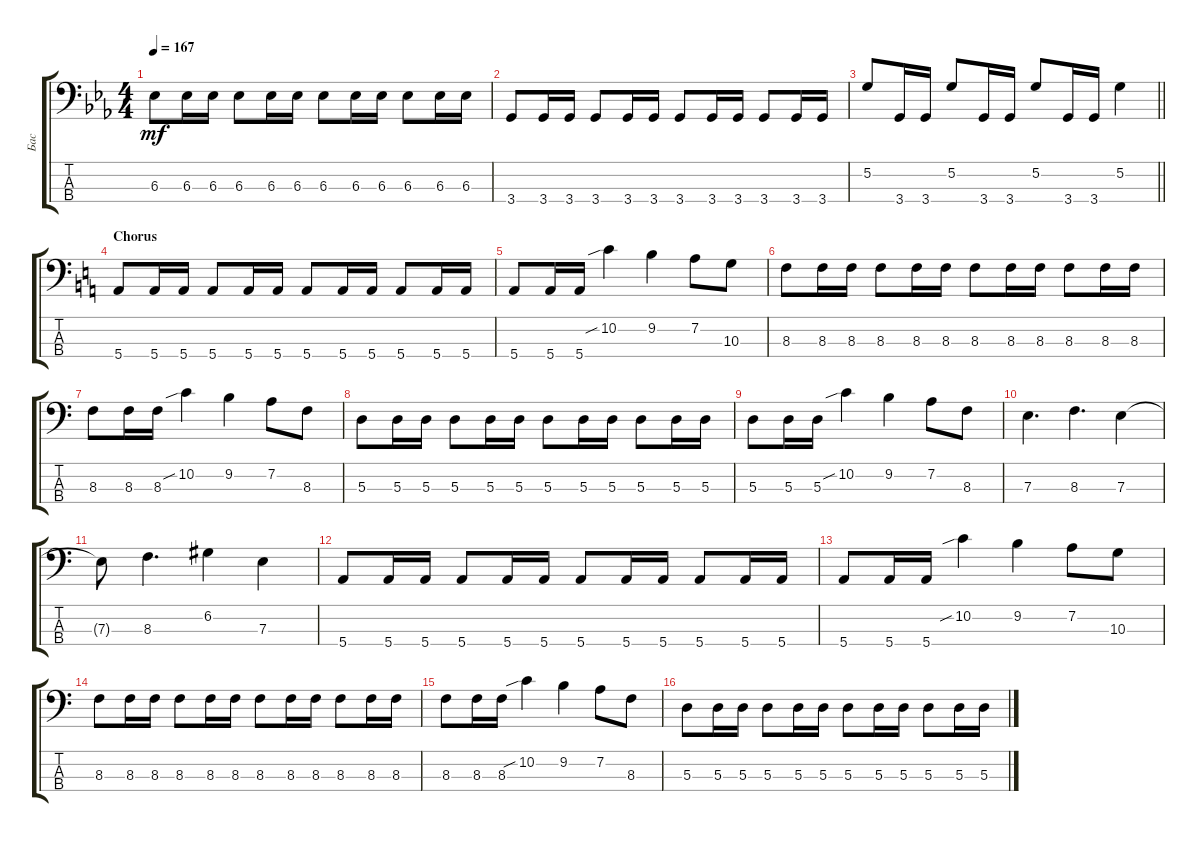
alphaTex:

\track ("Бас" "Бас") {instrument electricbassfinger}
\staff {score tabs}
\tuning (G2 D2 A1 E1) {hide}
\ts (4 4)
\tempo 167
\clef f4
\ks cminor
6.3{t}.8{dy mf} 6.3.16 6.3.16 6.3.8 6.3.16 6.3.16 6.3.8 6.3.16 6.3.16 6.3.8 6.3.16 6.3.16 |
3.4.8 3.4.16 3.4.16 3.4.8 3.4.16 3.4.16 3.4.8 3.4.16 3.4.16 3.4.8 3.4.16 3.4.16 |
\barLineRight lightlight
5.2.8 3.4.16 3.4.16 5.2.8 3.4.16 3.4.16 5.2.8 3.4.16 3.4.16 5.2.4 |
\section ("" "Chorus")
\ks aminor
5.4.8 5.4.16 5.4.16 5.4.8 5.4.16 5.4.16 5.4.8 5.4.16 5.4.16 5.4.8 5.4.16 5.4.16 |
5.4.8 5.4.16 5.4.16 10.2{sib}.4 9.2.4 7.2.8 10.3.8 |
8.3.8 8.3.16 8.3.16 8.3.8 8.3.16 8.3.16 8.3.8 8.3.16 8.3.16 8.3.8 8.3.16 8.3.16 |
8.3.8 8.3.16 8.3.16 10.2{sib}.4 9.2.4 7.2.8 8.3.8 |
5.3.8 5.3.16 5.3.16 5.3.8 5.3.16 5.3.16 5.3.8 5.3.16 5.3.16 5.3.8 5.3.16 5.3.16 |
5.3.8 5.3.16 5.3.16 10.2{sib}.4 9.2.4 7.2.8 8.3.8 |
7.3.4{d} 8.3.4{d} 7.3.4 |
7.3{t}.8 8.3.4{d} 6.2.4 7.3.4 |
5.4.8 5.4.16 5.4.16 5.4.8 5.4.16 5.4.16 5.4.8 5.4.16 5.4.16 5.4.8 5.4.16 5.4.16 |
5.4.8 5.4.16 5.4.16 10.2{sib}.4 9.2.4 7.2.8 10.3.8 |
8.3.8 8.3.16 8.3.16 8.3.8 8.3.16 8.3.16 8.3.8 8.3.16 8.3.16 8.3.8 8.3.16 8.3.16 |
8.3.8 8.3.16 8.3.16 10.2{sib}.4 9.2.4 7.2.8 8.3.8 |
5.3.8 5.3.16 5.3.16 5.3.8 5.3.16 5.3.16 5.3.8 5.3.16 5.3.16 5.3.8 5.3.16 5.3.16
